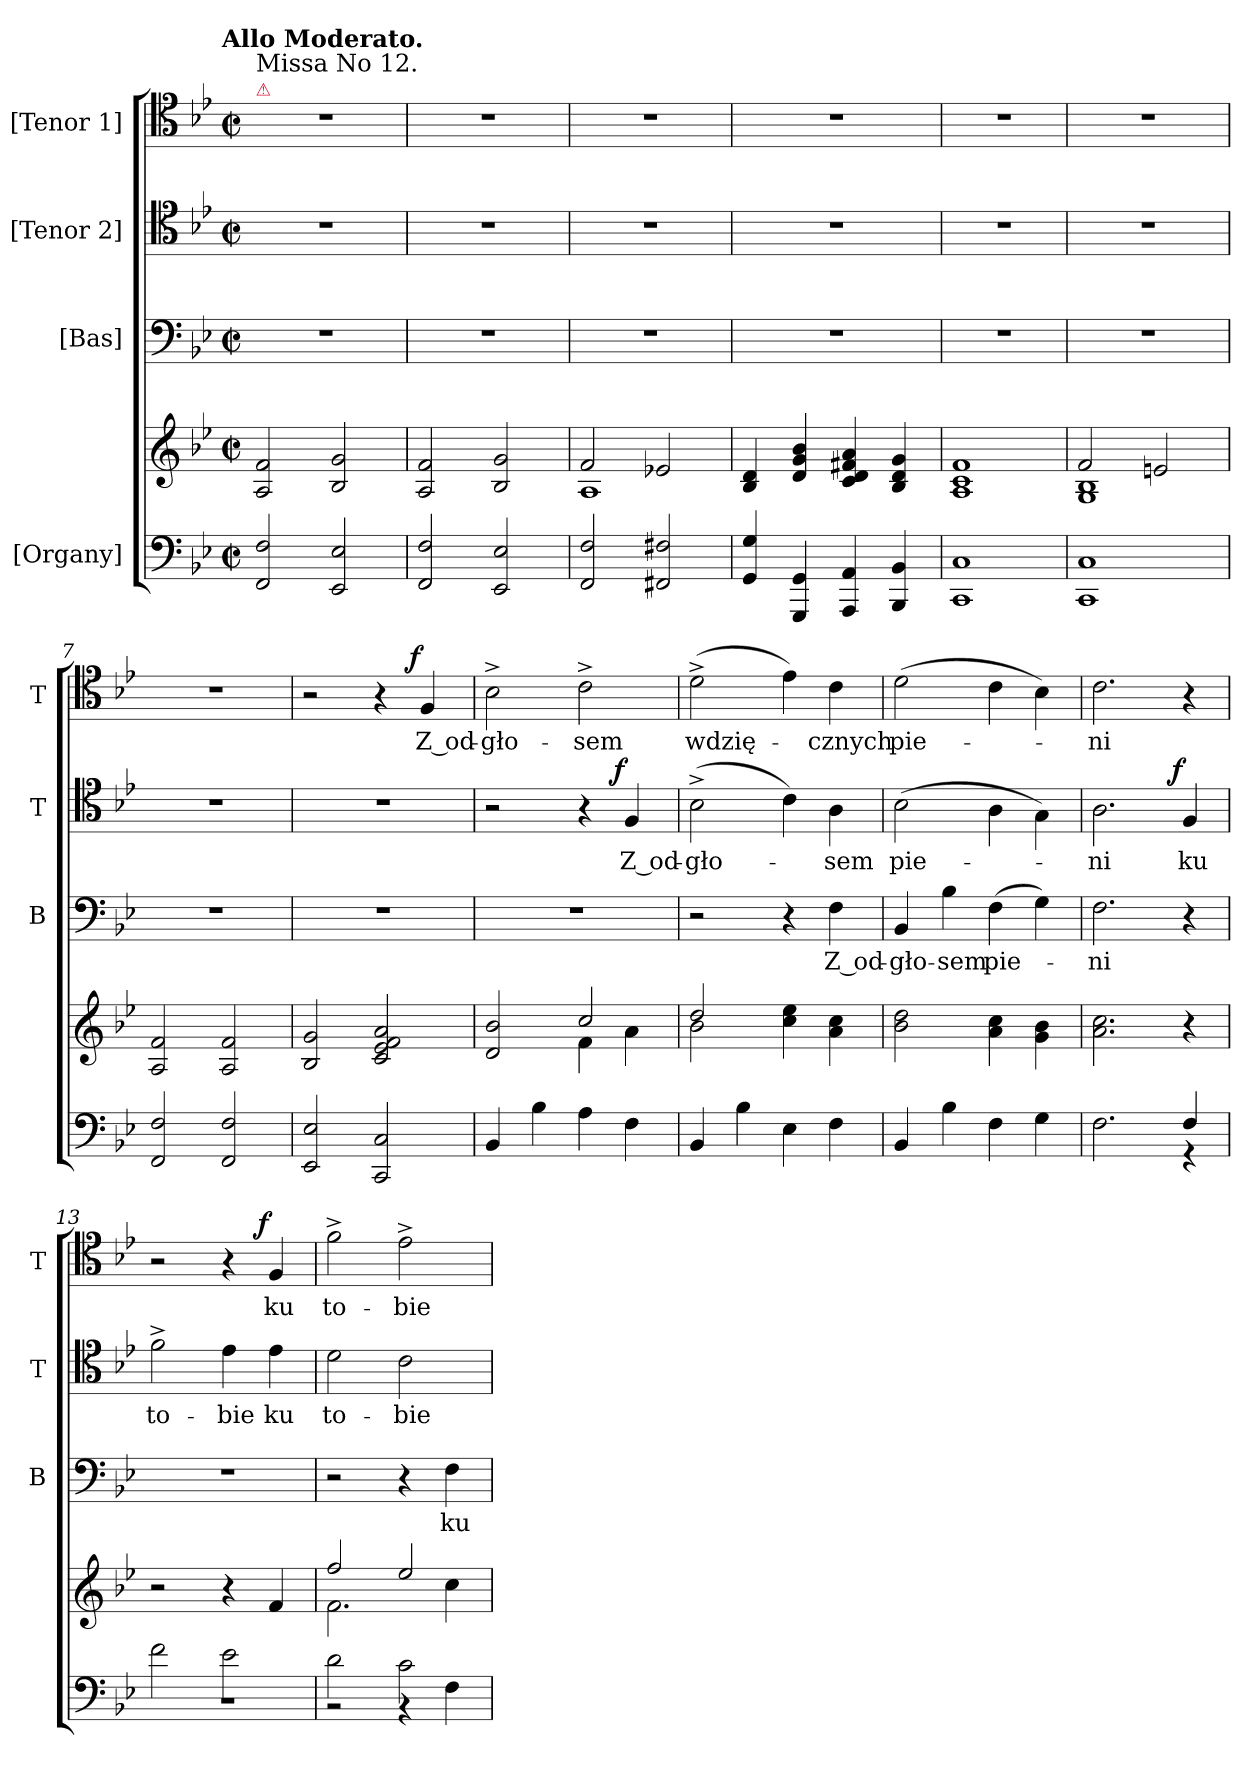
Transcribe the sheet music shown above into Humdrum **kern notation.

**kern	**kern	**kern	**text	**kern	**text	**dynam	**kern	**text	**dynam
*part4	*part4	*part3	*part3	*part2	*part2	*part2	*part1	*part1	*part1
*staff5	*staff4	*staff3	*staff3	*staff2	*staff2	*staff2	*staff1	*staff1	*staff1
*I"[Organy]	*	*I"[Bas]	*	*I"[Tenor 2]	*	*	*I"[Tenor 1]	*	*
*	*	*I'B	*	*I'T	*	*	*I'T	*	*
*clefF4	*clefG2	*clefF4	*	*clefC4	*	*	*clefC4	*	*
*k[b-e-]	*k[b-e-]	*k[b-e-]	*	*k[b-e-]	*	*	*k[b-e-]	*	*
!!LO:TX:omd:t=Allo Moderato.
*M2/2	*M2/2	*M2/2	*	*M2/2	*	*	*M2/2	*	*
*met(c|)	*met(c|)	*met(c|)	*	*met(c|)	*	*	*met(c|)	*	*
=1	=1	=1	=1	=1	=1	=1	=1	=1	=1
!	!	!	!	!	!	!	!LO:TX:a:color=crimson:t=⚠	!	!
!	!	!	!	!	!	!	!LO:TX:a:t=Missa No 12.	!	!
2FF/ 2F/	2A/ 2f/	1r	.	1r	.	.	1r	.	.
2EE-/ 2E-/	2B-/ 2g/	.	.	.	.	.	.	.	.
=2	=2	=2	=2	=2	=2	=2	=2	=2	=2
2FF/ 2F/	2A/ 2f/	1r	.	1r	.	.	1r	.	.
2EE-/ 2E-/	2B-/ 2g/	.	.	.	.	.	.	.	.
=3	=3	=3	=3	=3	=3	=3	=3	=3	=3
*	*^	*	*	*	*	*	*	*	*
2FF/ 2F/	2f/	1A	1r	.	1r	.	.	1r	.	.
2FF#X/ 2F#X/	2e-X/	.	.	.	.	.	.	.	.	.
*	*v	*v	*	*	*	*	*	*	*	*
=4	=4	=4	=4	=4	=4	=4	=4	=4	=4
4GG/ 4G/	4B-/ 4d/	1r	.	1r	.	.	1r	.	.
4GGG/ 4GG/	4d/ 4g/ 4b-/	.	.	.	.	.	.	.	.
4AAA/ 4AA/	4c/ 4d/ 4f#X/ 4a/	.	.	.	.	.	.	.	.
4BBB-/ 4BB-/	4B-/ 4d/ 4g/	.	.	.	.	.	.	.	.
=5	=5	=5	=5	=5	=5	=5	=5	=5	=5
1CC 1C	1A 1c 1f	1r	.	1r	.	.	1r	.	.
=6	=6	=6	=6	=6	=6	=6	=6	=6	=6
*	*^	*	*	*	*	*	*	*	*
1CC 1C	2f/	1G 1B-	1r	.	1r	.	.	1r	.	.
.	2en/	.	.	.	.	.	.	.	.	.
*	*v	*v	*	*	*	*	*	*	*	*
=7	=7	=7	=7	=7	=7	=7	=7	=7	=7
2FF/ 2F/	2A/ 2f/	1r	.	1r	.	.	1r	.	.
2FF/ 2F/	2A/ 2f/	.	.	.	.	.	.	.	.
=8	=8	=8	=8	=8	=8	=8	=8	=8	=8
2EE-/ 2E-/	2B-/ 2g/	1r	.	1r	.	.	2r	.	.
2CC/ 2C/	2c/ 2e-/ 2f/ 2a/	.	.	.	.	.	4r	.	.
!	!	!	!	!	!	!	!	!	!LO:DY:a:rj
.	.	.	.	.	.	.	4F/	Z od-	f
=9	=9	=9	=9	=9	=9	=9	=9	=9	=9
*	*^	*	*	*	*	*	*	*	*
4BB-/	2d/ 2b-/	2ryy	1r	.	2r	.	.	2B-^\	-gło-	.
4B-\	.	.	.	.	.	.	.	.	.	.
4A\	2cc/	4f\	.	.	4r	.	.	2c^\	-sem	.
!	!	!	!	!	!	!	!LO:DY:a:rj	!	!	!
4F\	.	4a\	.	.	4F/	Z od-	f	.	.	.
=10	=10	=10	=10	=10	=10	=10	=10	=10	=10	=10
4BB-/	2dd/	2b-\	2r	.	(2B-^\	-gło-	.	(2d^\	wdzię-	.
4B-\	.	.	.	.	.	.	.	.	.	.
4E-\	4cc\ 4ee-\	2ryy	4r	.	4c\)	.	.	4e-\)	.	.
4F\	4a\ 4cc\	.	4F\	Z od-	4A\	-sem	.	4c\	-cznych	.
*	*v	*v	*	*	*	*	*	*	*	*
=11	=11	=11	=11	=11	=11	=11	=11	=11	=11
4BB-/	2b-\ 2dd\	4BB-/	-gło-	(2B-\	pie-	.	(2d\	pie-	.
4B-\	.	4B-\	-sem	.	.	.	.	.	.
4F\	4a\ 4cc\	(4F\	pie-	4A\	.	.	4c\	.	.
4G\	4g\ 4b-\	4G\)	.	4G\)	.	.	4B-\)	.	.
=12	=12	=12	=12	=12	=12	=12	=12	=12	=12
*^	*	*	*	*	*	*	*	*	*
2.F\	2.ryy	2.a\ 2.cc\	2.F\	-ni	2.A\	-ni	.	2.c\	-ni	.
!	!	!	!	!	!	!	!LO:DY:a:rj	!	!	!
4F/	4r	4r	4r	.	4F/	ku	f	4r	.	.
=13	=13	=13	=13	=13	=13	=13	=13	=13	=13	=13
2f\	1r	2r	1r	.	2f^\	to-	.	2r	.	.
2e-\	.	4r	.	.	4e-\	-bie	.	4r	.	.
!	!	!	!	!	!	!	!	!	!	!LO:DY:a:rj
.	.	4f/	.	.	4e-\	ku	.	4F/	ku	f
=14	=14	=14	=14	=14	=14	=14	=14	=14	=14	=14
*	*	*^	*	*	*	*	*	*	*	*
!	!	!	!	!	!	!	!LO:LY:i	!	!	!	!
2d\	2r	2ff/	2.f\	2r	.	2d\	to-	.	2f^\	to-	.
!	!	!	!	!	!	!	!LO:LY:i	!	!	!	!
2c\	4r	2ee-/	.	4r	.	2c\	-bie	.	2e-^\	-bie	.
.	4F\	.	4cc\	4F\	ku	.	.	.	.	.	.
*v	*v	*	*	*	*	*	*	*	*	*	*
*	*v	*v	*	*	*	*	*	*	*	*
=	=	=	=	=	=	=	=	=	=
*-	*-	*-	*-	*-	*-	*-	*-	*-	*-
